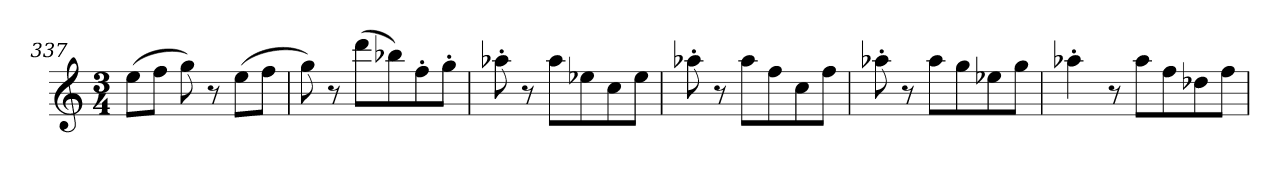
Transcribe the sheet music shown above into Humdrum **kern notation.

**kern
*part1
*staff1
*clefG2
*k[]
*M3/4
=337
(>8ee\L
8ff\J
8gg\)
8r
(>8ee\L
8ff\J
=338
8gg\)
8r
(>8ddd\L
8bb-X\)
8ff'\
8gg'\J
=339
8aa-X'\
8r
8aa-\L
8ee-X\
8cc\
8ee-\J
=340
8aa-X'\
8r
8aa-\L
8ff\
8cc\
8ff\J
=341
8aa-X'\
8r
8aa-\L
8gg\
8ee-X\
8gg\J
=342
4aa-X'\
8r
8aa-\L
8ff\
8dd-X\
8ff\J
=
*-
